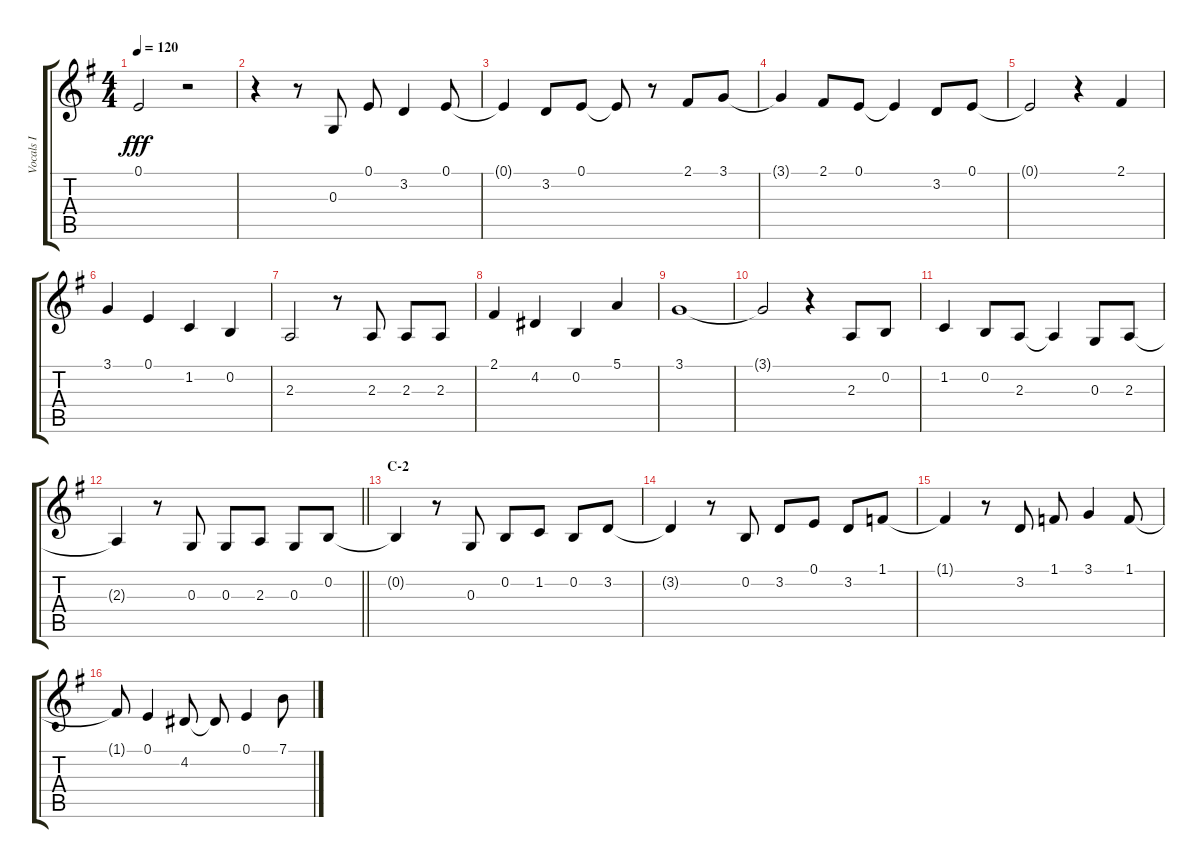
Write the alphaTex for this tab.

\track ("Vocals I" "Vocals I") {instrument voiceoohs}
\staff {score tabs}
\tuning (E4 B3 G3 D3 A2 E2) {hide}
\ts (4 4)
\tempo 120
\clef g2
\ks g
0.1{t}.2{dy fff} r.2 |
r.4 r.8 0.3.8 0.1.8 3.2.4 0.1.8 |
0.1{t}.4 3.2.8 0.1.8 0.1{t}.8 r.8 2.1.8 3.1.8 |
3.1{t}.4 2.1.8 0.1.8 0.1{t}.4 3.2.8 0.1.8 |
0.1{t}.2 r.4 2.1.4 |
3.1.4 0.1.4 1.2.4 0.2.4 |
2.3.2 r.8 2.3.8 2.3.8 2.3.8 |
2.1.4 4.2.4 0.2.4 5.1.4 |
3.1.1 |
3.1{t}.2 r.4 2.3.8 0.2.8 |
1.2.4 0.2.8 2.3.8 2.3{t}.4 0.3.8 2.3.8 |
\barLineRight lightlight
2.3{t}.4 r.8 0.3.8 0.3.8 2.3.8 0.3.8 0.2.8 |
\section ("" "C-2")
0.2{t}.4 r.8 0.3.8 0.2.8 1.2.8 0.2.8 3.2.8 |
3.2{t}.4 r.8 0.2.8 3.2.8 0.1.8 3.2.8 1.1.8 |
1.1{t}.4 r.8 3.2.8 1.1.8 3.1.4 1.1.8 |
1.1{t}.8 0.1.4 4.2.8 4.2{t}.8 0.1.4 7.1.8
